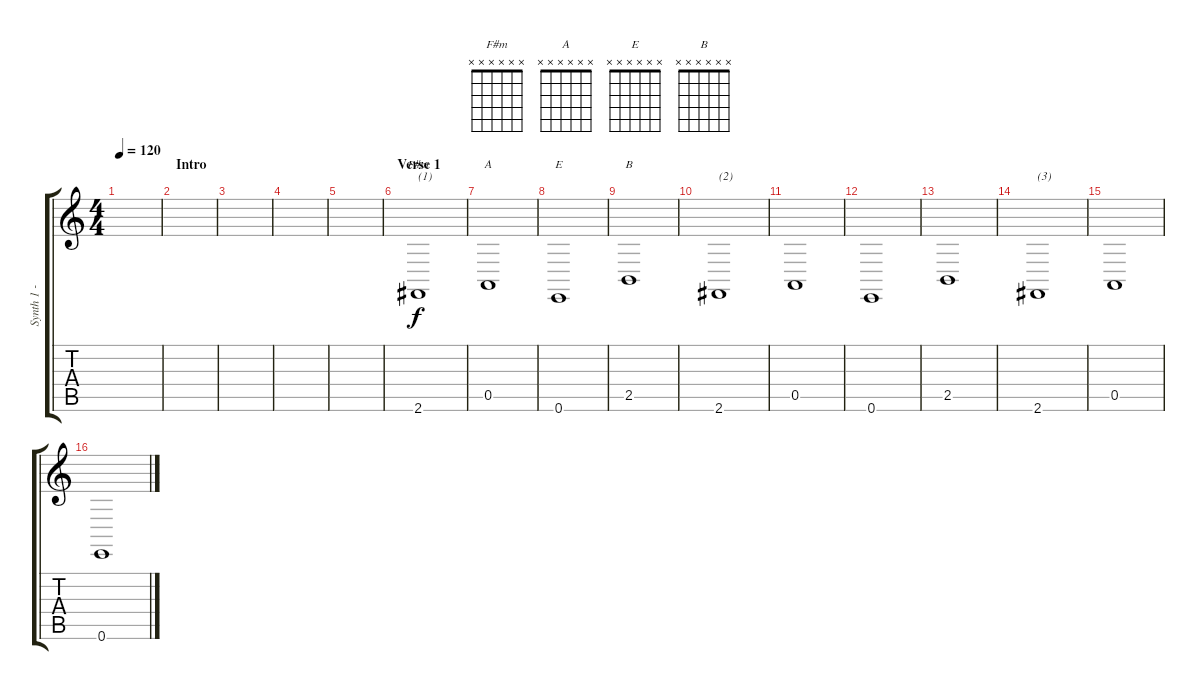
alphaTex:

\track ("Synth 1 - low chords" "Synth 1 - ") {instrument synthstrings1}
\staff {score tabs}
\tuning (E4 B3 G3 D3 A2 E2) {hide}
\chord ("F#m" x x x x x x)
\chord ("A" x x x x x x)
\chord ("E" x x x x x x)
\chord ("B" x x x x x x)
\ts (4 4)
\tempo 120
\clef g2
\ks c
|
\section ("" "Intro")
|
|
|
|
\section ("" "Verse 1")
2.6.1{ch "F#m" txt "(1)"} |
0.5.1{ch "A"} |
0.6.1{ch "E"} |
2.5.1{ch "B"} |
2.6.1{txt "(2)"} |
0.5.1 |
0.6.1 |
2.5.1 |
2.6.1{txt "(3)"} |
0.5.1 |
0.6.1
